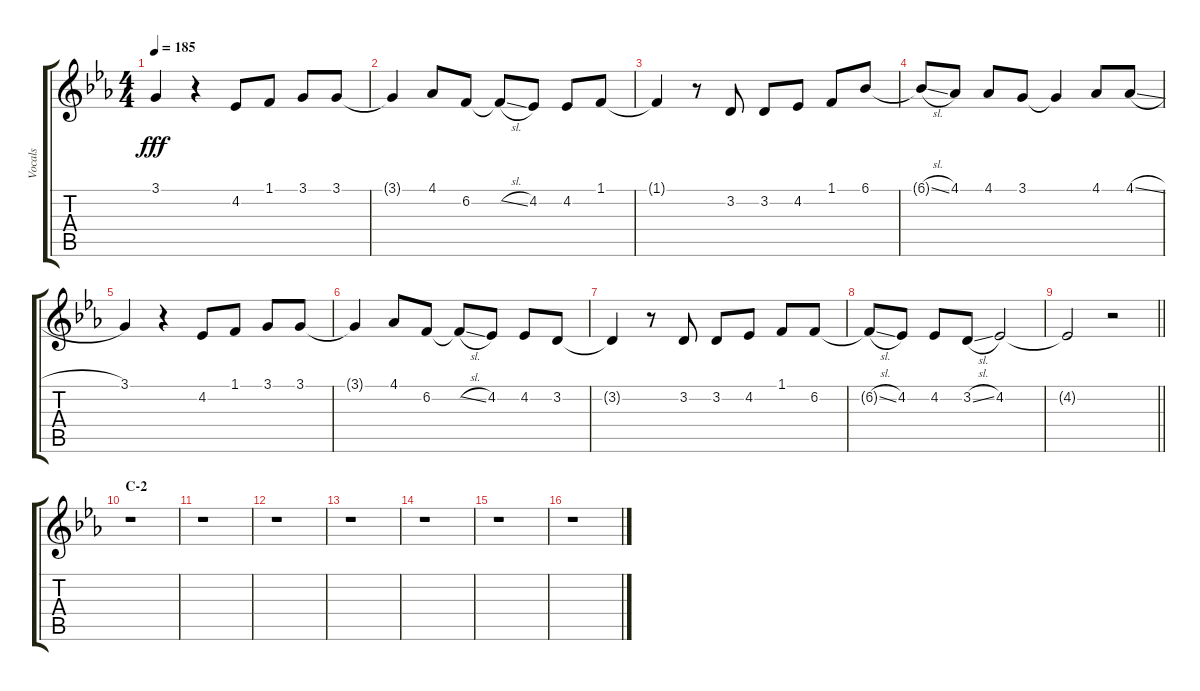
\track ("Vocals" "Vocals") {instrument voiceoohs}
\staff {score tabs}
\tuning (E4 B3 G3 D3 A2 E2) {hide}
\ts (4 4)
\tempo 185
\clef g2
\ks eb
3.1.4{dy fff} r.4 4.2.8 1.1.8 3.1.8 3.1.8 |
3.1{t}.4 4.1.8 6.2.8 6.2{sl t}.8 4.2.8 4.2.8 1.1.8 |
1.1{t}.4 r.8 3.2.8 3.2.8 4.2.8 1.1.8 6.1.8 |
6.1{sl t}.8 4.1.8 4.1.8 3.1.8 3.1{t}.4 4.1.8 4.1{sl}.8 |
3.1.4 r.4 4.2.8 1.1.8 3.1.8 3.1.8 |
3.1{t}.4 4.1.8 6.2.8 6.2{sl t}.8 4.2.8 4.2.8 3.2.8 |
3.2{t}.4 r.8 3.2.8 3.2.8 4.2.8 1.1.8 6.2.8 |
6.2{sl t}.8 4.2.8 4.2.8 3.2{sl}.8 4.2.2 |
\barLineRight lightlight
4.2{t}.2 r.2 |
\section ("" "C-2")
r.1 |
r.1 |
r.1 |
r.1 |
r.1 |
r.1 |
r.1
